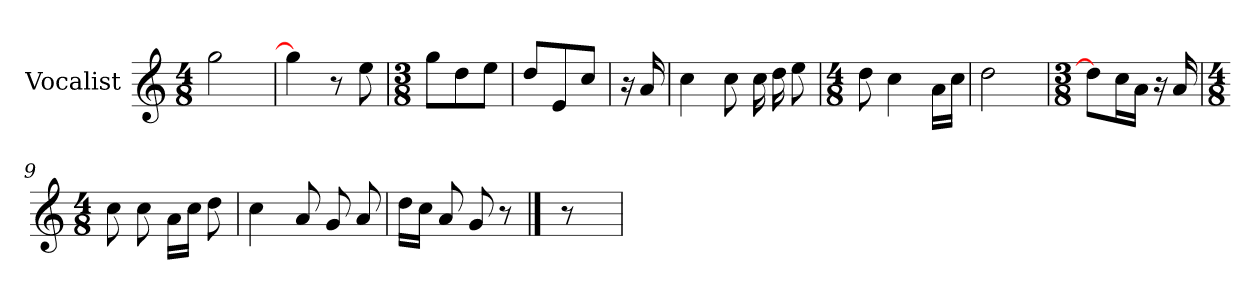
**kern
*part1
*staff1
*I"Vocalist
*k[]
*C:
*M4/8
=
2gg
=1
4gg]
8r
8ee
=2
*M3/8
8ggL
8dd
8eeJ
=3
8ddL
8e
8ccJ
=4
16r
16a
=5
4cc
8cc
16cc
16dd
8ee
=6
*M4/8
8dd
4cc
16aLL
16ccJJ
=7
2dd
=8
*M3/8
8ddL]
16ccL
16aJJ
16r
16a
=9
*M4/8
8cc
8cc
16aLL
16ccJJ
8dd
=10
4cc
8a
8g
8a
=11
16ddLL
16ccJJ
8a
8g
8r
==12
8r
=
*-
